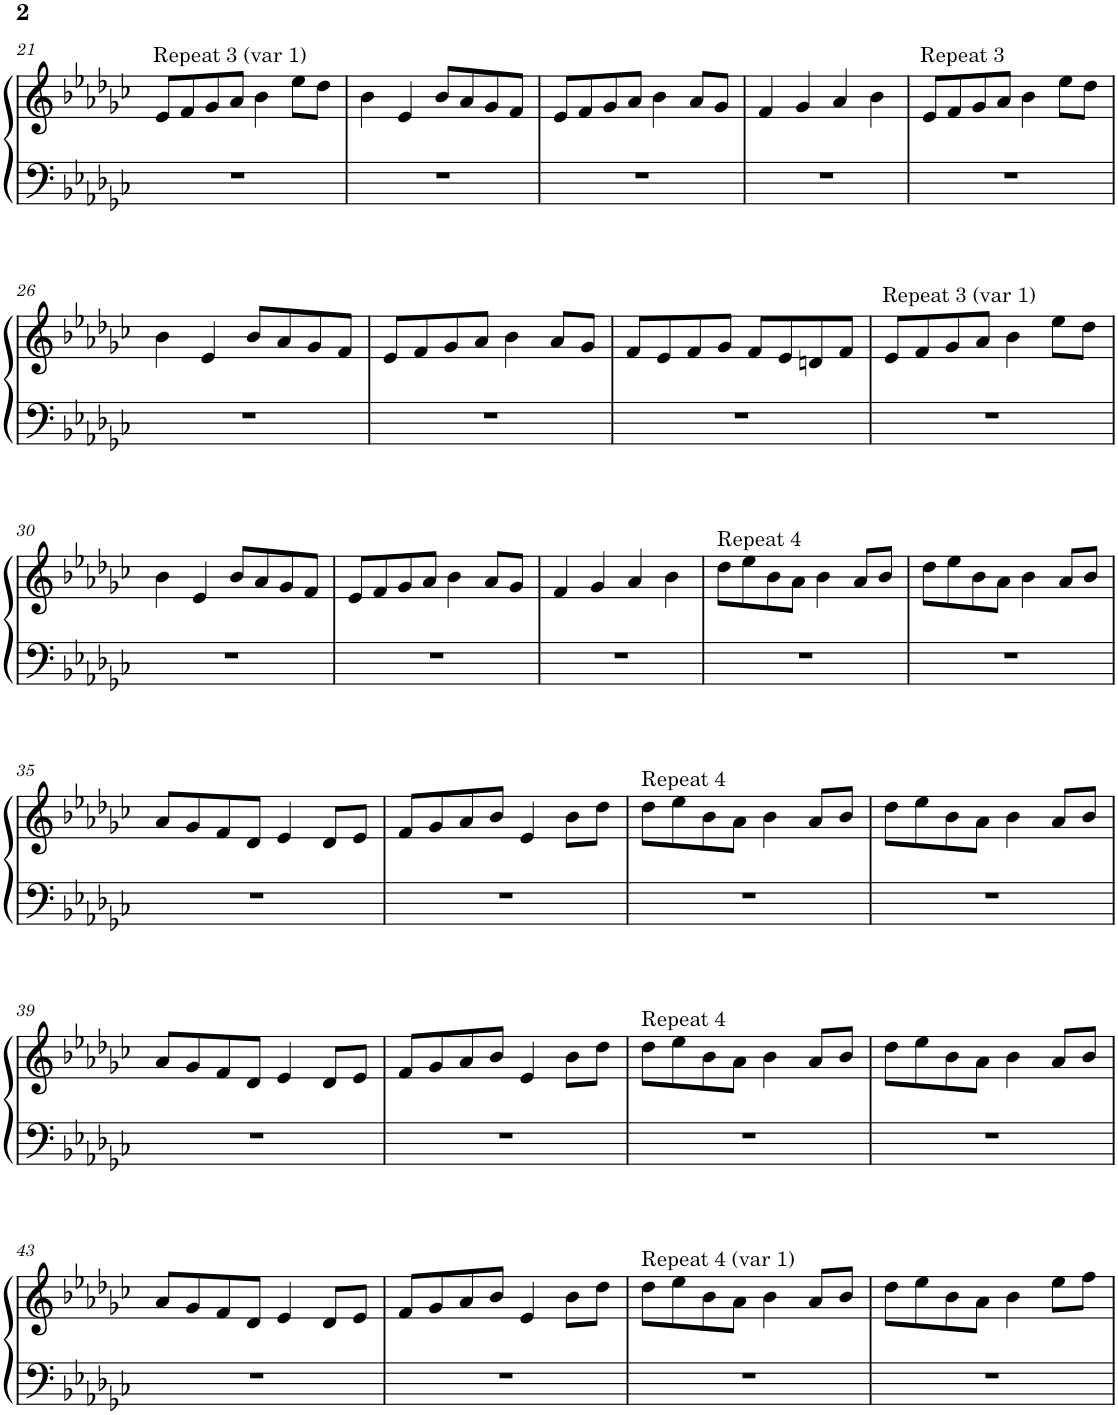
**kern	**kern
*part1	*part1
*staff2	*staff1
*I"Piano	*
*I'Pno.	*
!!LO:PB:g=z
*clefF4	*clefG2
*k[b-e-a-d-g-c-]	*k[b-e-a-d-g-c-]
*M4/4	*M4/4
=21	=21
!	!LO:TX:a:t=Repeat 3 (var 1)
1r	8e-/L
.	8f/
.	8g-/
.	8a-/J
.	4b-\
.	8ee-\L
.	8dd-\J
=22	=22
1r	4b-\
.	4e-/
.	8b-/L
.	8a-/
.	8g-/
.	8f/J
=23	=23
1r	8e-/L
.	8f/
.	8g-/
.	8a-/J
.	4b-\
.	8a-/L
.	8g-/J
=24	=24
1r	4f/
.	4g-/
.	4a-/
.	4b-\
=25	=25
!	!LO:TX:a:t=Repeat 3
1r	8e-/L
.	8f/
.	8g-/
.	8a-/J
.	4b-\
.	8ee-\L
.	8dd-\J
!!LO:LB:g=z
=26	=26
1r	4b-\
.	4e-/
.	8b-/L
.	8a-/
.	8g-/
.	8f/J
=27	=27
1r	8e-/L
.	8f/
.	8g-/
.	8a-/J
.	4b-\
.	8a-/L
.	8g-/J
=28	=28
1r	8f/L
.	8e-/
.	8f/
.	8g-/J
.	8f/L
.	8e-/
.	8dn/
.	8f/J
=29	=29
!	!LO:TX:a:t=Repeat 3 (var 1)
1r	8e-/L
.	8f/
.	8g-/
.	8a-/J
.	4b-\
.	8ee-\L
.	8dd-\J
!!LO:LB:g=z
=30	=30
1r	4b-\
.	4e-/
.	8b-/L
.	8a-/
.	8g-/
.	8f/J
=31	=31
1r	8e-/L
.	8f/
.	8g-/
.	8a-/J
.	4b-\
.	8a-/L
.	8g-/J
=32	=32
1r	4f/
.	4g-/
.	4a-/
.	4b-\
=33	=33
!	!LO:TX:a:t=Repeat 4
1r	8dd-\L
.	8ee-\
.	8b-\
.	8a-\J
.	4b-\
.	8a-/L
.	8b-/J
=34	=34
1r	8dd-\L
.	8ee-\
.	8b-\
.	8a-\J
.	4b-\
.	8a-/L
.	8b-/J
!!LO:LB:g=z
=35	=35
1r	8a-/L
.	8g-/
.	8f/
.	8d-/J
.	4e-/
.	8d-/L
.	8e-/J
=36	=36
1r	8f/L
.	8g-/
.	8a-/
.	8b-/J
.	4e-/
.	8b-\L
.	8dd-\J
=37	=37
!	!LO:TX:a:t=Repeat 4
1r	8dd-\L
.	8ee-\
.	8b-\
.	8a-\J
.	4b-\
.	8a-/L
.	8b-/J
=38	=38
1r	8dd-\L
.	8ee-\
.	8b-\
.	8a-\J
.	4b-\
.	8a-/L
.	8b-/J
!!LO:LB:g=z
=39	=39
1r	8a-/L
.	8g-/
.	8f/
.	8d-/J
.	4e-/
.	8d-/L
.	8e-/J
=40	=40
1r	8f/L
.	8g-/
.	8a-/
.	8b-/J
.	4e-/
.	8b-\L
.	8dd-\J
=41	=41
!	!LO:TX:a:t=Repeat 4
1r	8dd-\L
.	8ee-\
.	8b-\
.	8a-\J
.	4b-\
.	8a-/L
.	8b-/J
=42	=42
1r	8dd-\L
.	8ee-\
.	8b-\
.	8a-\J
.	4b-\
.	8a-/L
.	8b-/J
!!LO:LB:g=z
=43	=43
1r	8a-/L
.	8g-/
.	8f/
.	8d-/J
.	4e-/
.	8d-/L
.	8e-/J
=44	=44
1r	8f/L
.	8g-/
.	8a-/
.	8b-/J
.	4e-/
.	8b-\L
.	8dd-\J
=45	=45
!	!LO:TX:a:t=Repeat 4 (var 1)
1r	8dd-\L
.	8ee-\
.	8b-\
.	8a-\J
.	4b-\
.	8a-/L
.	8b-/J
=46	=46
1r	8dd-\L
.	8ee-\
.	8b-\
.	8a-\J
.	4b-\
.	8ee-\L
.	8ff\J
=	=
*-	*-
